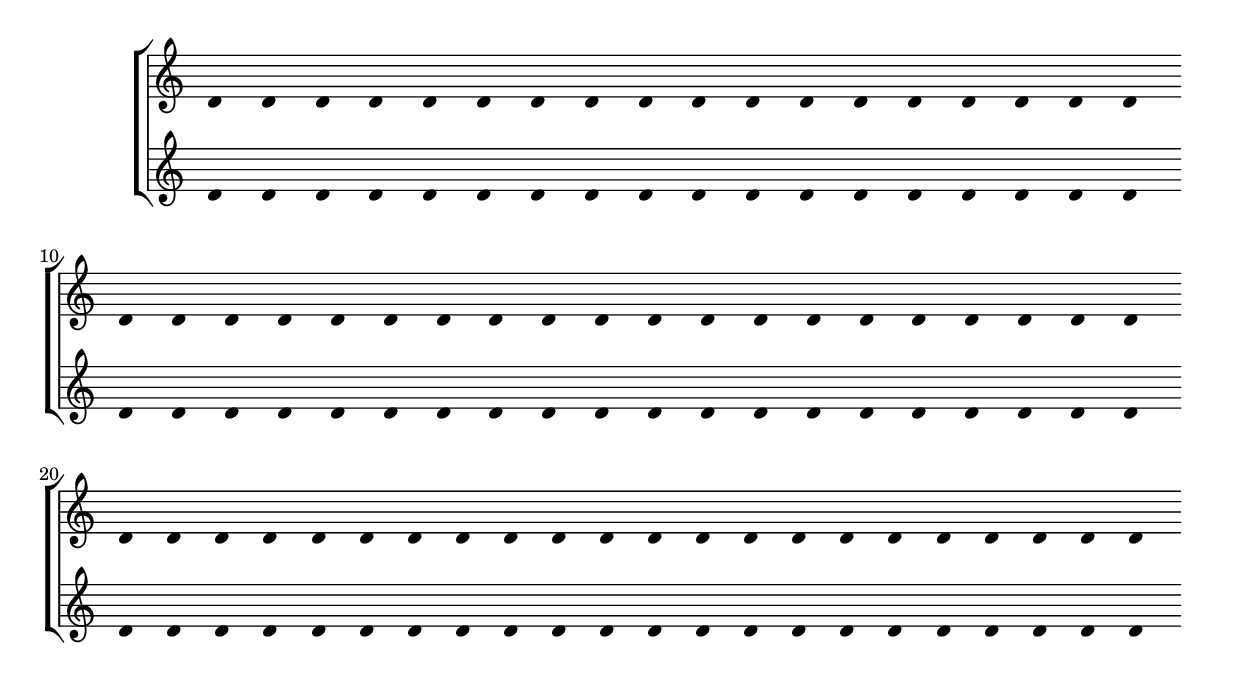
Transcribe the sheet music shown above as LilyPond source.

\version "2.15.30"

#(define adjust-for-note-head
  (lambda (grob)
    (let* ((refp (ly:grob-system grob))
           (bar-coord (ly:grob-relative-coordinate grob refp X))
           (all (ly:grob-array->list (ly:grob-object refp 'all-elements)))
           (note-heads
             (filter
               (lambda (n)
                 (eq? (assq-ref (ly:grob-property n 'meta) 'name)
                      'NoteColumn))
               all))
           (note-head-coords
             (map
               (lambda (heads)
                 (interval-center (ly:grob-extent heads refp X)))
               note-heads))
           (coords-to-right
             (filter
               (lambda (coord) (< bar-coord coord))
               note-head-coords))
           (closest-coord
             (if (pair? coords-to-right)
                 (apply min
                       (map (lambda (coord) (- coord bar-coord))
                            coords-to-right))
                 0)))
          
      (set! (ly:grob-property grob 'extra-offset) (cons closest-coord 0)))))
      
centerBarToNote = \override Staff.BarLine #'after-line-breaking = #adjust-for-note-head   
centerSpanBarToNote = \override StaffGroup.SpanBar #'after-line-breaking = #adjust-for-note-head

{ 
  \new StaffGroup <<
  \centerSpanBarToNote
  \time 2/4
    \new Staff {
      \centerBarToNote
      \override Stem #'stencil = #point-stencil
      \repeat unfold 30 { d' d' }
    }
    \new Staff {
      \override Stem #'stencil = #point-stencil
      \centerBarToNote
      \repeat unfold 30 { d' d' }
    }
  >>
}

\layout {
  \context {
    \Score
    \override SpacingSpanner #'strict-note-spacing = ##t
    proportionalNotationDuration = #(ly:make-moment 1 8)
  }
  \context {
    \StaffGroup
    \override SpanBar #'glyph-name = #"dashed"
  }
  \context {
    \Staff
    \remove "Time_signature_engraver"
    \override BarLine #'transparent = ##t
  }
}
